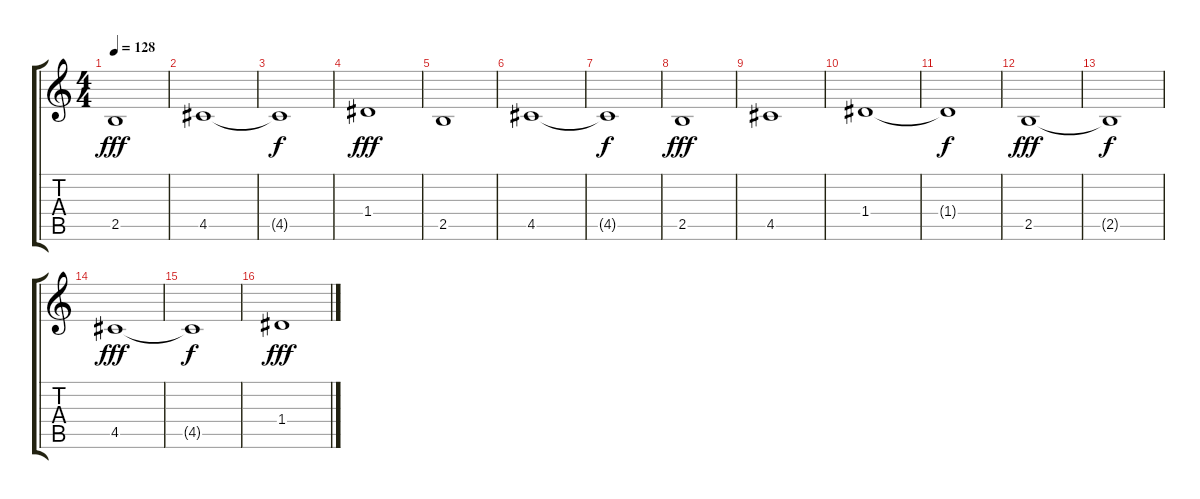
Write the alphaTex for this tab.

\track "" {instrument acousticguitarnylon}
\staff {score tabs}
\tuning (E4 B3 G3 D3 A2 E2) {hide}
\ts (4 4)
\tempo 128
\clef g2
\ks c
2.5.1{dy fff} |
4.5.1 |
4.5{t}.1{dy f} |
1.4.1{dy fff} |
2.5.1 |
4.5.1 |
4.5{t}.1{dy f} |
2.5.1{dy fff} |
4.5.1 |
1.4.1 |
1.4{t}.1{dy f} |
2.5.1{dy fff} |
2.5{t}.1{dy f} |
4.5.1{dy fff} |
4.5{t}.1{dy f} |
1.4.1{dy fff}
